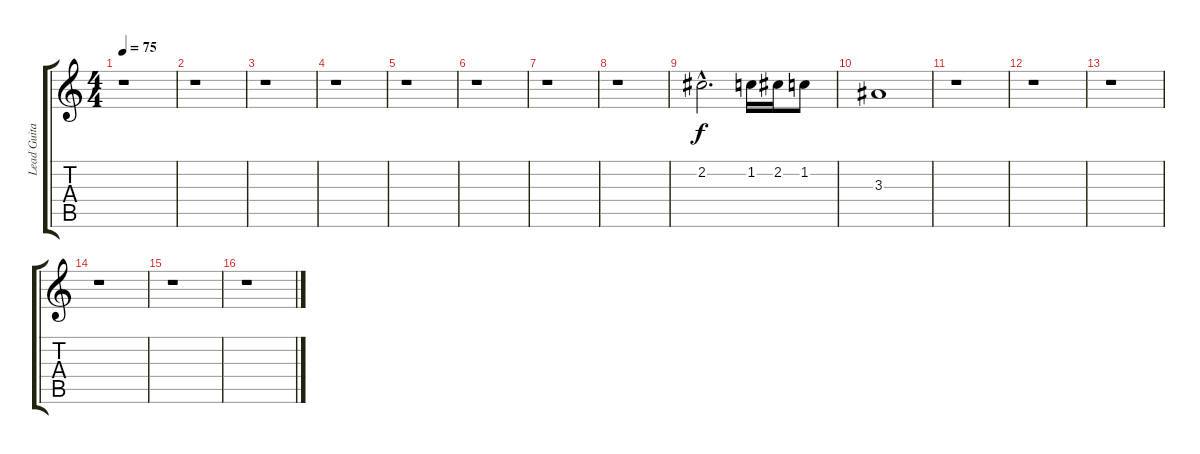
\track ("Lead Guitar" "Lead Guita") {instrument distortionguitar}
\staff {score tabs}
\tuning (E4 B3 G3 D3 A2 E2) {hide}
\ts (4 4)
\tempo 75
\clef g2
\ks c
r.1{dy f instrument distortionguitar} |
r.1 |
r.1 |
r.1 |
r.1 |
r.1 |
r.1 |
r.1 |
2.2{hac}.2{d} 1.2.16 2.2.16 1.2.8 |
3.3.1 |
r.1 |
r.1 |
r.1 |
r.1 |
r.1 |
r.1
